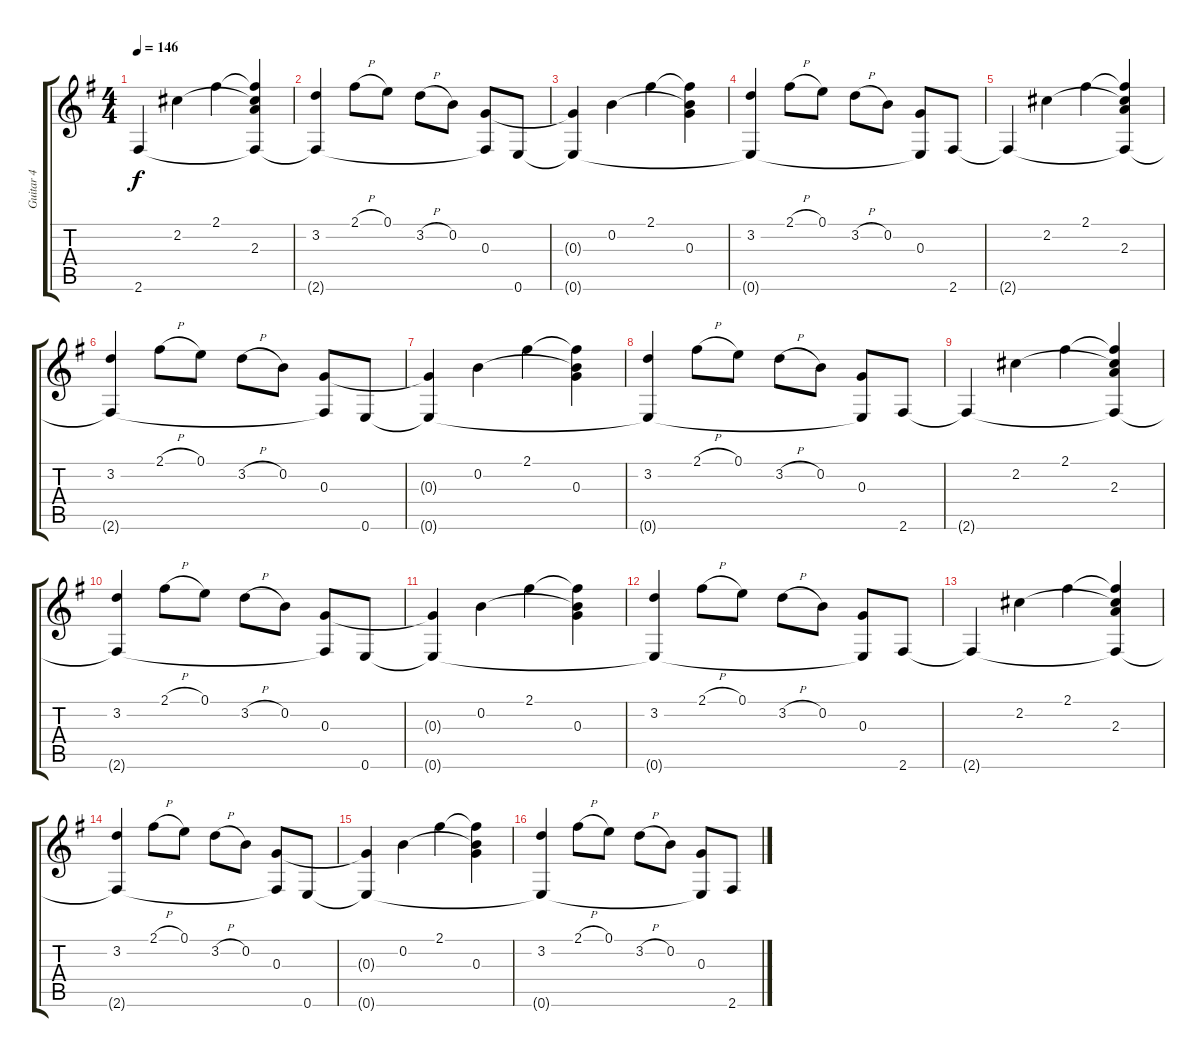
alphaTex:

\track ("Guitar 4" "Guitar 4") {instrument overdrivenguitar}
\staff {score tabs}
\tuning (E4 B3 G3 D3 A2 E2) {hide}
\ts (4 4)
\tempo 146
\clef g2
\ks g
2.6.4{dy f} 2.2.4 2.1.4 (2.1{t} 2.2{t} 2.3 2.6{t}).4 |
(3.2 2.6{t}).4 2.1{h}.8 0.1.8 3.2{h}.8 0.2.8 (0.3 2.6{t}).8 0.6.8 |
(0.3{t} 0.6{t}).4 0.2.4 2.1.4 (2.1{t} 0.2{t} 0.3).4 |
(3.2 0.6{t}).4 2.1{h}.8 0.1.8 3.2{h}.8 0.2.8 (0.3 0.6{t}).8 2.6.8 |
2.6{t}.4 2.2.4 2.1.4 (2.1{t} 2.2{t} 2.3 2.6{t}).4 |
(3.2 2.6{t}).4 2.1{h}.8 0.1.8 3.2{h}.8 0.2.8 (0.3 2.6{t}).8 0.6.8 |
(0.3{t} 0.6{t}).4 0.2.4 2.1.4 (2.1{t} 0.2{t} 0.3).4 |
(3.2 0.6{t}).4 2.1{h}.8 0.1.8 3.2{h}.8 0.2.8 (0.3 0.6{t}).8 2.6.8 |
2.6{t}.4 2.2.4 2.1.4 (2.1{t} 2.2{t} 2.3 2.6{t}).4 |
(3.2 2.6{t}).4 2.1{h}.8 0.1.8 3.2{h}.8 0.2.8 (0.3 2.6{t}).8 0.6.8 |
(0.3{t} 0.6{t}).4 0.2.4 2.1.4 (2.1{t} 0.2{t} 0.3).4 |
(3.2 0.6{t}).4 2.1{h}.8 0.1.8 3.2{h}.8 0.2.8 (0.3 0.6{t}).8 2.6.8 |
2.6{t}.4 2.2.4 2.1.4 (2.1{t} 2.2{t} 2.3 2.6{t}).4 |
(3.2 2.6{t}).4 2.1{h}.8 0.1.8 3.2{h}.8 0.2.8 (0.3 2.6{t}).8 0.6.8 |
(0.3{t} 0.6{t}).4 0.2.4 2.1.4 (2.1{t} 0.2{t} 0.3).4 |
(3.2 0.6{t}).4 2.1{h}.8 0.1.8 3.2{h}.8 0.2.8 (0.3 0.6{t}).8 2.6.8
